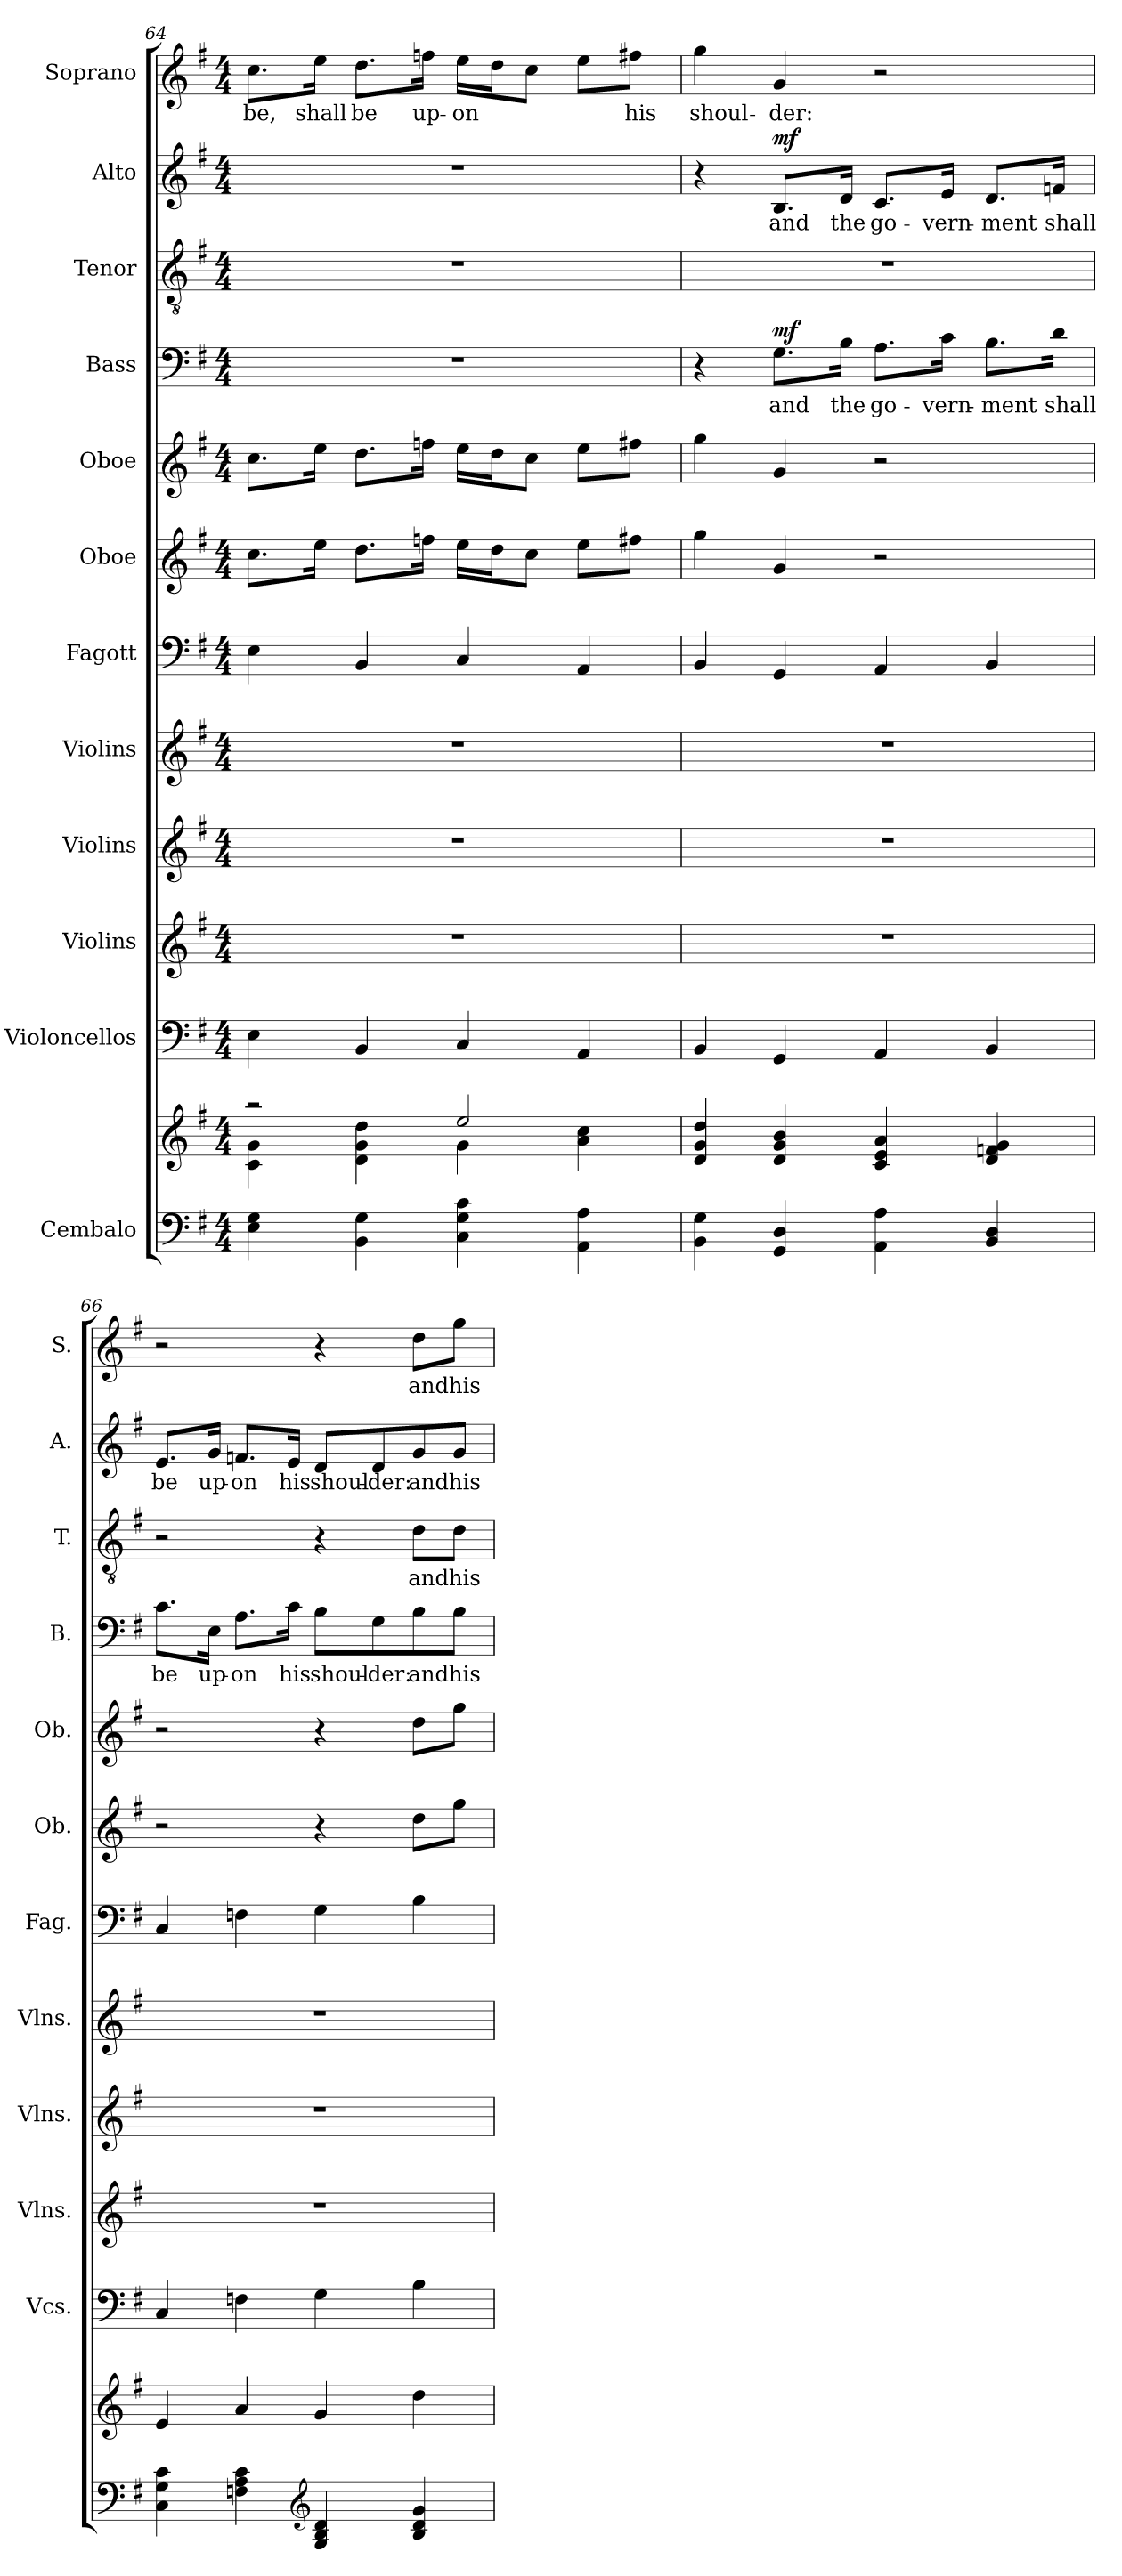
**kern	**kern	**kern	**kern	**kern	**kern	**kern	**kern	**kern	**kern	**text	**dynam	**kern	**text	**kern	**text	**dynam	**kern	**text
*part12	*part12	*part11	*part10	*part9	*part8	*part7	*part6	*part5	*part4	*part4	*part4	*part3	*part3	*part2	*part2	*part2	*part1	*part1
*staff13	*staff12	*staff11	*staff10	*staff9	*staff8	*staff7	*staff6	*staff5	*staff4	*staff4	*staff4	*staff3	*staff3	*staff2	*staff2	*staff2	*staff1	*staff1
*I"Cembalo	*	*I"Violoncellos	*I"Violins	*I"Violins	*I"Violins	*I"Fagott	*I"Oboe	*I"Oboe	*I"Bass	*	*	*I"Tenor	*	*I"Alto	*	*	*I"Soprano	*
*	*	*I'Vcs.	*I'Vlns.	*I'Vlns.	*I'Vlns.	*I'Fag.	*I'Ob.	*I'Ob.	*I'B.	*	*	*I'T.	*	*I'A.	*	*	*I'S.	*
*clefF4	*clefG2	*clefF4	*clefG2	*clefG2	*clefG2	*clefF4	*clefG2	*clefG2	*clefF4	*	*	*clefGv2	*	*clefG2	*	*	*clefG2	*
*k[f#]	*k[f#]	*k[f#]	*k[f#]	*k[f#]	*k[f#]	*k[f#]	*k[f#]	*k[f#]	*k[f#]	*	*	*k[f#]	*	*k[f#]	*	*	*k[f#]	*
*M4/4	*M4/4	*M4/4	*M4/4	*M4/4	*M4/4	*M4/4	*M4/4	*M4/4	*M4/4	*	*	*M4/4	*	*M4/4	*	*	*M4/4	*
=64	=64	=64	=64	=64	=64	=64	=64	=64	=64	=64	=64	=64	=64	=64	=64	=64	=64	=64
*	*^	*	*	*	*	*	*	*	*	*	*	*	*	*	*	*	*	*
!	!	!	!	!	!	!	!	!	!	!	!	!	!	!	!	!	!	!	!LO:LY:b
4E\ 4G\	2r	4c\ 4g\	4E\	1r	1r	1r	4E\	8.cc\L	8.cc\L	1r	.	.	1r	.	1r	.	.	8.cc\L	be,
!	!	!	!	!	!	!	!	!	!	!	!	!	!	!	!	!	!	!	!LO:LY:b
.	.	.	.	.	.	.	.	16ee\Jk	16ee\Jk	.	.	.	.	.	.	.	.	16ee\Jk	shall
!	!	!	!	!	!	!	!	!	!	!	!	!	!	!	!	!	!	!	!LO:LY:b
4BB\ 4G\	.	4d\ 4g\ 4dd\	4BB/	.	.	.	4BB/	8.dd\L	8.dd\L	.	.	.	.	.	.	.	.	8.dd\L	be
!	!	!	!	!	!	!	!	!	!	!	!	!	!	!	!	!	!	!	!LO:LY:b
.	.	.	.	.	.	.	.	16ffn\Jk	16ffn\Jk	.	.	.	.	.	.	.	.	16ffn\Jk	up-
!	!	!	!	!	!	!	!	!	!	!	!	!	!	!	!	!	!	!	!LO:LY:b
4C\ 4G\ 4c\	2ee/	4g\	4C/	.	.	.	4C/	16ee\LL	16ee\LL	.	.	.	.	.	.	.	.	16ee\LL	-on
.	.	.	.	.	.	.	.	16dd\J	16dd\J	.	.	.	.	.	.	.	.	16dd\J	.
.	.	.	.	.	.	.	.	8cc\J	8cc\J	.	.	.	.	.	.	.	.	8cc\J	.
4AA\ 4A\	.	4a\ 4cc\	4AA/	.	.	.	4AA/	8ee\L	8ee\L	.	.	.	.	.	.	.	.	8ee\L	.
!	!	!	!	!	!	!	!	!	!	!	!	!	!	!	!	!	!	!	!LO:LY:b
.	.	.	.	.	.	.	.	8ff#X\J	8ff#X\J	.	.	.	.	.	.	.	.	8ff#X\J	his
*	*v	*v	*	*	*	*	*	*	*	*	*	*	*	*	*	*	*	*	*
!!LO:LB:g=z
=65	=65	=65	=65	=65	=65	=65	=65	=65	=65	=65	=65	=65	=65	=65	=65	=65	=65	=65
!	!	!	!	!	!	!	!	!	!	!	!	!	!	!	!	!	!	!LO:LY:b
4BB\ 4G\	4d/ 4g/ 4dd/	4BB/	1r	1r	1r	4BB/	4gg\	4gg\	4r	.	.	1r	.	4r	.	.	4gg\	shoul-
!	!	!	!	!	!	!	!	!	!	!LO:LY:b	!LO:DY:a	!	!	!	!LO:LY:b	!LO:DY:a	!	!LO:LY:b
4GG/ 4D/	4d/ 4g/ 4b/	4GG/	.	.	.	4GG/	4g/	4g/	8.G\L	and	mf	.	.	8.B/L	and	mf	4g/	-der:
!	!	!	!	!	!	!	!	!	!	!LO:LY:b	!	!	!	!	!LO:LY:b	!	!	!
.	.	.	.	.	.	.	.	.	16B\Jk	the	.	.	.	16d/Jk	the	.	.	.
!	!	!	!	!	!	!	!	!	!	!LO:LY:b	!	!	!	!	!LO:LY:b	!	!	!
4AA\ 4A\	4c/ 4e/ 4a/	4AA/	.	.	.	4AA/	2r	2r	8.A\L	go-	.	.	.	8.c/L	go-	.	2r	.
!	!	!	!	!	!	!	!	!	!	!LO:LY:b	!	!	!	!	!LO:LY:b	!	!	!
.	.	.	.	.	.	.	.	.	16c\Jk	-vern-	.	.	.	16e/Jk	-vern-	.	.	.
!	!	!	!	!	!	!	!	!	!	!LO:LY:b	!	!	!	!	!LO:LY:b	!	!	!
4BB/ 4D/	4d/ 4fn/ 4g/	4BB/	.	.	.	4BB/	.	.	8.B\L	-ment	.	.	.	8.d/L	-ment	.	.	.
!	!	!	!	!	!	!	!	!	!	!LO:LY:b	!	!	!	!	!LO:LY:b	!	!	!
.	.	.	.	.	.	.	.	.	16d\Jk	shall	.	.	.	16fn/Jk	shall	.	.	.
=66	=66	=66	=66	=66	=66	=66	=66	=66	=66	=66	=66	=66	=66	=66	=66	=66	=66	=66
!	!	!	!	!	!	!	!	!	!	!LO:LY:b	!	!	!	!	!LO:LY:b	!	!	!
4C\ 4G\ 4c\	4e/	4C/	1r	1r	1r	4C/	2r	2r	8.c\L	be	.	2r	.	8.e/L	be	.	2r	.
!	!	!	!	!	!	!	!	!	!	!LO:LY:b	!	!	!	!	!LO:LY:b	!	!	!
.	.	.	.	.	.	.	.	.	16E\Jk	up-	.	.	.	16g/Jk	up-	.	.	.
!	!	!	!	!	!	!	!	!	!	!LO:LY:b	!	!	!	!	!LO:LY:b	!	!	!
4Fn\ 4A\ 4c\	4a/	4Fn\	.	.	.	4Fn\	.	.	8.A\L	-on	.	.	.	8.fn/L	-on	.	.	.
!	!	!	!	!	!	!	!	!	!	!LO:LY:b	!	!	!	!	!LO:LY:b	!	!	!
.	.	.	.	.	.	.	.	.	16c\Jk	his	.	.	.	16e/Jk	his	.	.	.
*clefG2	*	*	*	*	*	*	*	*	*	*	*	*	*	*	*	*	*	*
!	!	!	!	!	!	!	!	!	!	!LO:LY:b	!	!	!	!	!LO:LY:b	!	!	!
4G/ 4B/ 4d/	4g/	4G\	.	.	.	4G\	4r	4r	8B\L	shoul-	.	4r	.	8d/L	shoul-	.	4r	.
!	!	!	!	!	!	!	!	!	!	!LO:LY:b	!	!	!	!	!LO:LY:b	!	!	!
.	.	.	.	.	.	.	.	.	8G\	-der:	.	.	.	8d/	-der:	.	.	.
!	!	!	!	!	!	!	!	!	!	!LO:LY:b	!	!	!LO:LY:b	!	!LO:LY:b	!	!	!LO:LY:b
4B/ 4d/ 4g/	4dd\	4B\	.	.	.	4B\	8dd\L	8dd\L	8B\	and	.	8d\L	and	8g/	and	.	8dd\L	and
!	!	!	!	!	!	!	!	!	!	!LO:LY:b	!	!	!LO:LY:b	!	!LO:LY:b	!	!	!LO:LY:b
.	.	.	.	.	.	.	8gg\J	8gg\J	8B\J	his	.	8d\J	his	8g/J	his	.	8gg\J	his
=	=	=	=	=	=	=	=	=	=	=	=	=	=	=	=	=	=	=
*-	*-	*-	*-	*-	*-	*-	*-	*-	*-	*-	*-	*-	*-	*-	*-	*-	*-	*-
